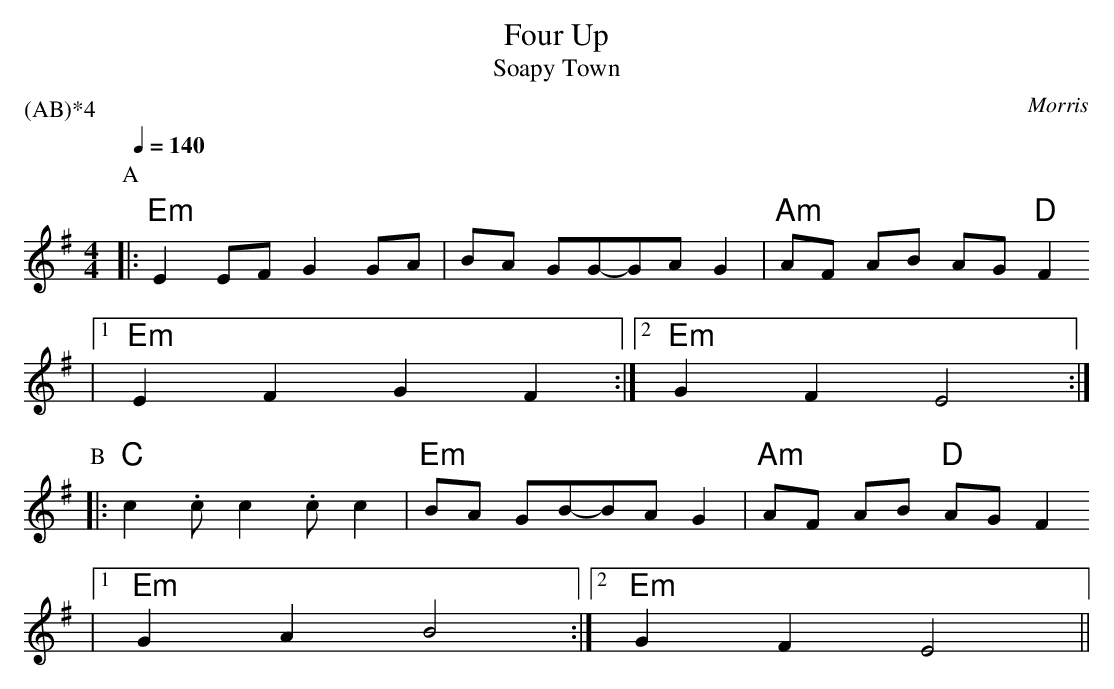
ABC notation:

X:1
T:Four Up
T:Soapy Town
P:(AB)*4
C:Morris
M:4/4
Q:1/4=140
L: 1/8
K:G
P:A
|:  "Em" E2 EF G2 GA   |  BA GG-GA   G2    |  "Am" AF AB AG "D" F2
|1  "Em" E2 F2 G2 F2  :|2  "Em" G2 F2 E4  :|
P:B
|: "C" c2 .c c2 .c c2 | "Em" BA GB-BA G2  | "Am" AF AB "D" AG F2
|1 "Em" G2 A2 B4     :|2 "Em" G2 F2 E4   ||
:|
